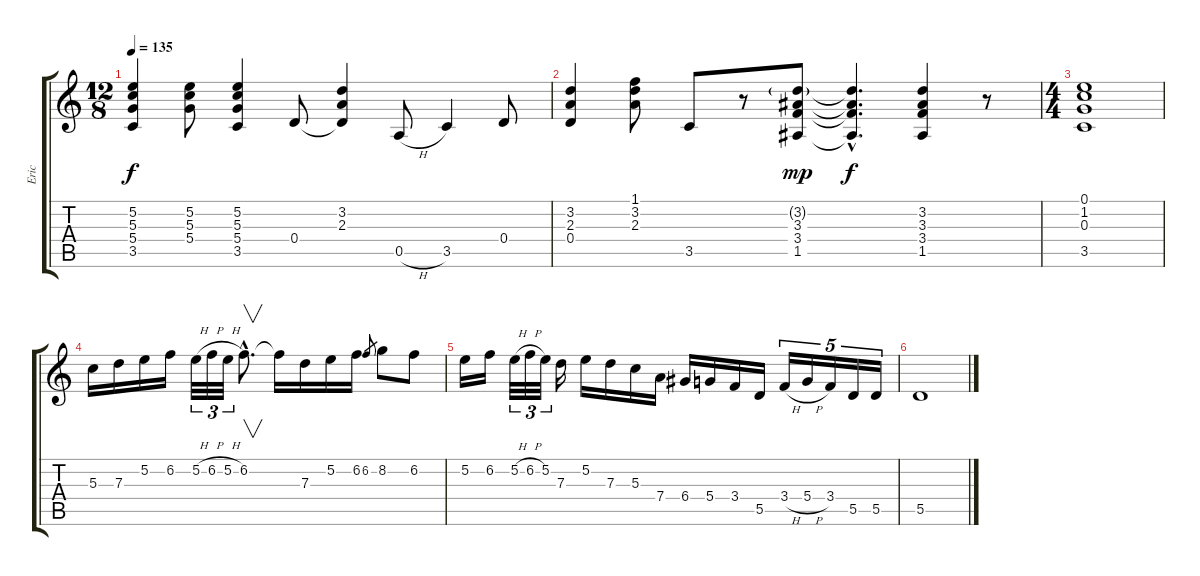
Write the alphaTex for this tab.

\track ("Eric" "Eric") {instrument acousticguitarsteel}
\staff {score tabs}
\tuning (E4 B3 G3 D3 A2 E2) {hide}
\ts (12 8)
\tempo 135
\clef g2
\ks c
(5.2 5.3 5.4 3.5).4{dy f} (5.2 5.3 5.4).8 (5.2 5.3 5.4 3.5).4 0.4.8 (3.2 2.3 0.4{t}).4 0.5{h}.8 3.5.4 0.4.8 |
(3.2 2.3 0.4).4 (1.1 3.2 2.3).8 3.5.8 r.8 (3.2{g} 3.3 3.4 1.5).8{dy mp} (3.2{hac t} 3.3{hac t} 3.4{hac t} 1.5{hac t}).4{d dy f} (3.2 3.3 3.4 1.5).4 r.8 |
\ts (4 4)
(0.1 1.2 0.3 3.5).1 |
5.3.16 7.3.16 5.2.16 6.2.16 5.2{h}.32{tu (3 2)} 6.2{h}.32{tu (3 2)} 5.2{h}.32{tu (3 2)} 6.2{hac}.8{v d} 6.2{t}.16 7.3.16 5.2.16 6.2.16 6.2.8{gr} 8.2.8 6.2.8 |
5.2.16 6.2.16 5.2{h}.32{tu (3 2)} 6.2{h}.32{tu (3 2)} 5.2.32{tu (3 2)} 7.3.16 5.2.16 7.3.16 5.3.16 7.4.16 6.4.16 5.4.16 3.4.16 5.5.16 3.4{h}.16{tu (5 4)} 5.4{h}.16{tu (5 4)} 3.4.16{tu (5 4)} 5.5.16{tu (5 4)} 5.5.16{tu (5 4)} |
5.5.1
